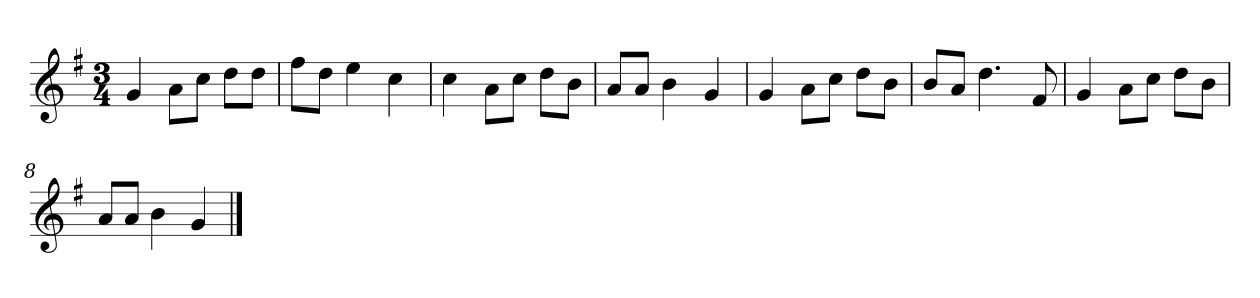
**kern
*part1
*staff1
*clefG2
*k[f#]
*G:
*M3/4
=
4g
8a\L
8cc\J
8dd\L
8dd\J
=2
8ff#\L
8dd\J
4ee
4cc
=3
4cc
8a\L
8cc\J
8dd\L
8b\J
=4
8a/L
8a/J
4b
4g
=5y
4g
8a\L
8cc\J
8dd\L
8b\J
=6
8b/L
8a/J
4.dd
8f#
=7
4g
8a\L
8cc\J
8dd\L
8b\J
=8
8a/L
8a/J
4b
4g
==
*-
